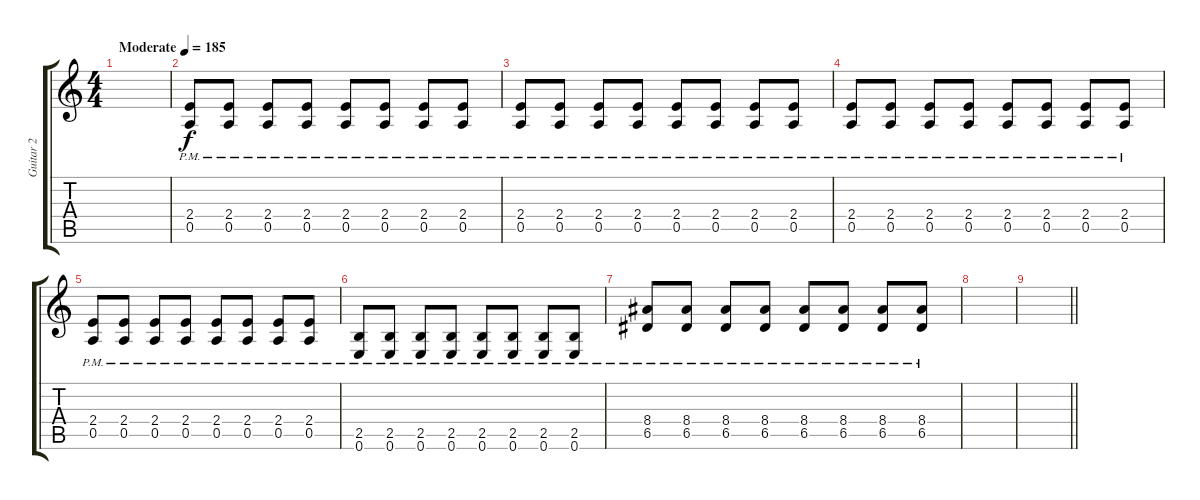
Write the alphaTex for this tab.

\track ("Guitar 2" "Guitar 2") {instrument distortionguitar}
\staff {score tabs}
\tuning (E4 B3 G3 D3 A2 E2) {hide}
\ts (4 4)
\tempo (185 "Moderate")
\clef g2
\ks c
|
(2.4{pm} 0.5{pm}).8 (2.4{pm} 0.5{pm}).8 (2.4{pm} 0.5{pm}).8 (2.4{pm} 0.5{pm}).8 (2.4{pm} 0.5{pm}).8 (2.4{pm} 0.5{pm}).8 (2.4{pm} 0.5{pm}).8 (2.4{pm} 0.5{pm}).8 |
(2.4{pm} 0.5{pm}).8 (2.4{pm} 0.5{pm}).8 (2.4{pm} 0.5{pm}).8 (2.4{pm} 0.5{pm}).8 (2.4{pm} 0.5{pm}).8 (2.4{pm} 0.5{pm}).8 (2.4{pm} 0.5{pm}).8 (2.4{pm} 0.5{pm}).8 |
(2.4{pm} 0.5{pm}).8 (2.4{pm} 0.5{pm}).8 (2.4{pm} 0.5{pm}).8 (2.4{pm} 0.5{pm}).8 (2.4{pm} 0.5{pm}).8 (2.4{pm} 0.5{pm}).8 (2.4{pm} 0.5{pm}).8 (2.4{pm} 0.5{pm}).8 |
(2.4{pm} 0.5{pm}).8 (2.4{pm} 0.5{pm}).8 (2.4{pm} 0.5{pm}).8 (2.4{pm} 0.5{pm}).8 (2.4{pm} 0.5{pm}).8 (2.4{pm} 0.5{pm}).8 (2.4{pm} 0.5{pm}).8 (2.4{pm} 0.5{pm}).8 |
(2.5{pm} 0.6{pm}).8 (2.5{pm} 0.6{pm}).8 (2.5{pm} 0.6{pm}).8 (2.5{pm} 0.6{pm}).8 (2.5{pm} 0.6{pm}).8 (2.5{pm} 0.6{pm}).8 (2.5{pm} 0.6{pm}).8 (2.5{pm} 0.6{pm}).8 |
(8.4{pm} 6.5{pm}).8 (8.4{pm} 6.5{pm}).8 (8.4{pm} 6.5{pm}).8 (8.4{pm} 6.5{pm}).8 (8.4{pm} 6.5{pm}).8 (8.4{pm} 6.5{pm}).8 (8.4{pm} 6.5{pm}).8 (8.4{pm} 6.5{pm}).8 |
|
\barLineRight lightlight
